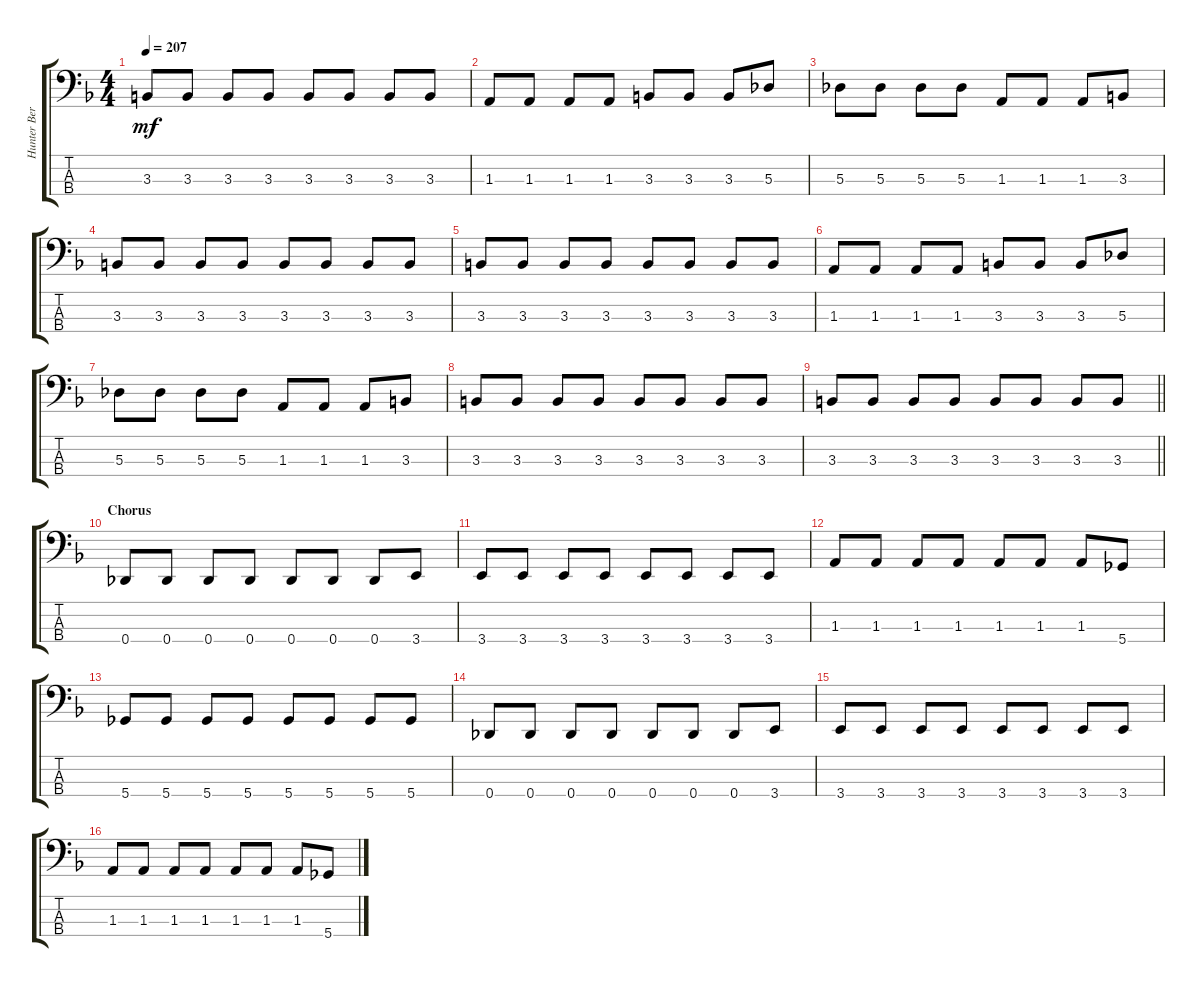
\track ("Hunter Bergan" "Hunter Ber") {instrument electricbasspick}
\staff {score tabs}
\tuning (Gb2 Db2 Ab1 Db1) {hide}
\ts (4 4)
\tempo 207
\clef f4
\ks f
3.3.8{dy mf} 3.3.8 3.3.8 3.3.8 3.3.8 3.3.8 3.3.8 3.3.8 |
1.3.8 1.3.8 1.3.8 1.3.8 3.3.8 3.3.8 3.3.8 5.3.8 |
5.3.8 5.3.8 5.3.8 5.3.8 1.3.8 1.3.8 1.3.8 3.3.8 |
3.3.8 3.3.8 3.3.8 3.3.8 3.3.8 3.3.8 3.3.8 3.3.8 |
3.3.8 3.3.8 3.3.8 3.3.8 3.3.8 3.3.8 3.3.8 3.3.8 |
1.3.8 1.3.8 1.3.8 1.3.8 3.3.8 3.3.8 3.3.8 5.3.8 |
5.3.8 5.3.8 5.3.8 5.3.8 1.3.8 1.3.8 1.3.8 3.3.8 |
3.3.8 3.3.8 3.3.8 3.3.8 3.3.8 3.3.8 3.3.8 3.3.8 |
\barLineRight lightlight
3.3.8 3.3.8 3.3.8 3.3.8 3.3.8 3.3.8 3.3.8 3.3.8 |
\section ("" "Chorus")
0.4.8 0.4.8 0.4.8 0.4.8 0.4.8 0.4.8 0.4.8 3.4.8 |
3.4.8 3.4.8 3.4.8 3.4.8 3.4.8 3.4.8 3.4.8 3.4.8 |
1.3.8 1.3.8 1.3.8 1.3.8 1.3.8 1.3.8 1.3.8 5.4.8 |
5.4.8 5.4.8 5.4.8 5.4.8 5.4.8 5.4.8 5.4.8 5.4.8 |
0.4.8 0.4.8 0.4.8 0.4.8 0.4.8 0.4.8 0.4.8 3.4.8 |
3.4.8 3.4.8 3.4.8 3.4.8 3.4.8 3.4.8 3.4.8 3.4.8 |
1.3.8 1.3.8 1.3.8 1.3.8 1.3.8 1.3.8 1.3.8 5.4.8
